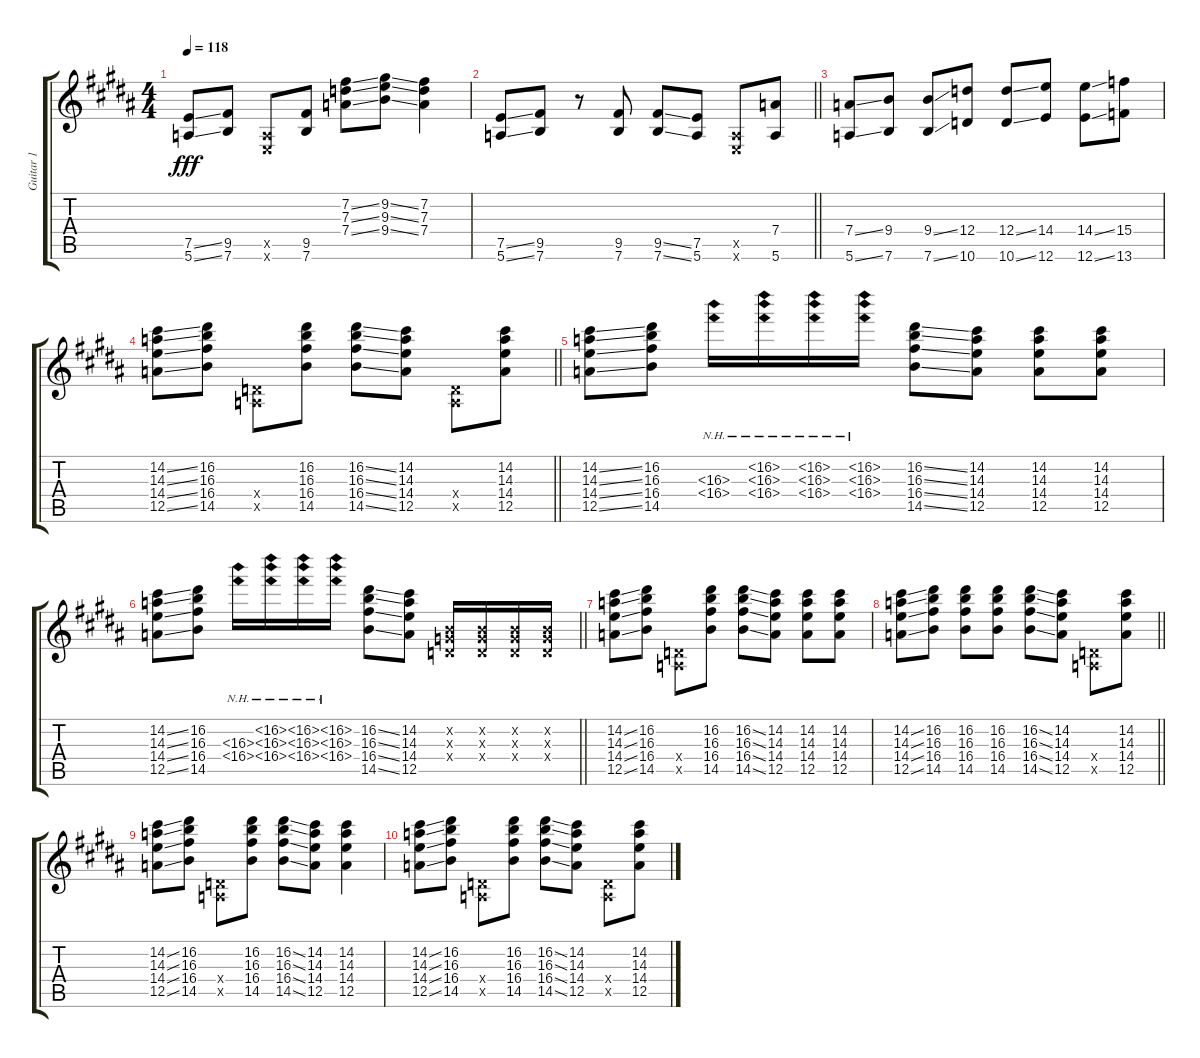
\track ("Guitar 1" "Guitar 1") {instrument distortionguitar}
\staff {score tabs}
\tuning (E4 B3 G3 D3 A2 E2) {hide}
\ts (4 4)
\tempo 118
\clef g2
\ks b
(7.5{ss} 5.6{ss}).8{dy fff} (9.5 7.6).8 (0.5{x} 0.6{x}).8 (9.5 7.6).8 (7.2{ss} 7.3{ss} 7.4{ss}).8 (9.2{ss} 9.3{ss} 9.4{ss}).8 (7.2 7.3 7.4).4 |
\barLineRight lightlight
(7.5{ss} 5.6{ss}).8 (9.5 7.6).8 r.8 (9.5 7.6).8 (9.5{ss} 7.6{ss}).8 (7.5 5.6).8 (0.5{x} 0.6{x}).8 (7.4 5.6).8 |
(7.4{ss} 5.6{ss}).8 (9.4 7.6).8 (9.4{ss} 7.6{ss}).8 (12.4 10.6).8 (12.4{ss} 10.6{ss}).8 (14.4 12.6).8 (14.4{ss} 12.6{ss}).8 (15.4 13.6).8 |
\barLineRight lightlight
(14.2{ss} 14.3{ss} 14.4{ss} 12.5{ss}).8 (16.2 16.3 16.4 14.5).8 (0.4{x} 0.5{x}).8 (16.2 16.3 16.4 14.5).8 (16.2{ss} 16.3{ss} 16.4{ss} 14.5{ss}).8 (14.2 14.3 14.4 12.5).8 (0.4{x} 0.5{x}).8 (14.2 14.3 14.4 12.5).8 |
(14.2{ss} 14.3{ss} 14.4{ss} 12.5{ss}).8 (16.2 16.3 16.4 14.5).8 (16.3{nh} 16.4{nh}).16 (16.2{nh} 16.3{nh} 16.4{nh}).16 (16.2{nh} 16.3{nh} 16.4{nh}).16 (16.2{nh} 16.3{nh} 16.4{nh}).16 (16.2{ss} 16.3{ss} 16.4{ss} 14.5{ss}).8 (14.2 14.3 14.4 12.5).8 (14.2 14.3 14.4 12.5).8 (14.2 14.3 14.4 12.5).8 |
\barLineRight lightlight
(14.2{ss} 14.3{ss} 14.4{ss} 12.5{ss}).8 (16.2 16.3 16.4 14.5).8 (16.3{nh} 16.4{nh}).16 (16.2{nh} 16.3{nh} 16.4{nh}).16 (16.2{nh} 16.3{nh} 16.4{nh}).16 (16.2{nh} 16.3{nh} 16.4{nh}).16 (16.2{ss} 16.3{ss} 16.4{ss} 14.5{ss}).8 (14.2 14.3 14.4 12.5).8 (0.2{x} 0.3{x} 0.4{x}).16 (0.2{x} 0.3{x} 0.4{x}).16 (0.2{x} 0.3{x} 0.4{x}).16 (0.2{x} 0.3{x} 0.4{x}).16 |
(14.2{ss} 14.3{ss} 14.4{ss} 12.5{ss}).8{volume 0} (16.2 16.3 16.4 14.5).8 (0.4{x} 0.5{x}).8 (16.2 16.3 16.4 14.5).8 (16.2{ss} 16.3{ss} 16.4{ss} 14.5{ss}).8 (14.2 14.3 14.4 12.5).8 (14.2 14.3 14.4 12.5).8 (14.2 14.3 14.4 12.5).8 |
\barLineRight lightlight
(14.2{ss} 14.3{ss} 14.4{ss} 12.5{ss}).8 (16.2 16.3 16.4 14.5).8 (16.2 16.3 16.4 14.5).8 (16.2 16.3 16.4 14.5).8 (16.2{ss} 16.3{ss} 16.4{ss} 14.5{ss}).8 (14.2 14.3 14.4 12.5).8 (0.4{x} 0.5{x}).8 (14.2 14.3 14.4 12.5).8 |
(14.2{ss} 14.3{ss} 14.4{ss} 12.5{ss}).8 (16.2 16.3 16.4 14.5).8 (0.4{x} 0.5{x}).8 (16.2 16.3 16.4 14.5).8 (16.2{ss} 16.3{ss} 16.4{ss} 14.5{ss}).8 (14.2 14.3 14.4 12.5).8 (14.2 14.3 14.4 12.5).4 |
(14.2{ss} 14.3{ss} 14.4{ss} 12.5{ss}).8 (16.2 16.3 16.4 14.5).8 (0.4{x} 0.5{x}).8 (16.2 16.3 16.4 14.5).8 (16.2{ss} 16.3{ss} 16.4{ss} 14.5{ss}).8 (14.2 14.3 14.4 12.5).8 (0.4{x} 0.5{x}).8 (14.2 14.3 14.4 12.5).8
